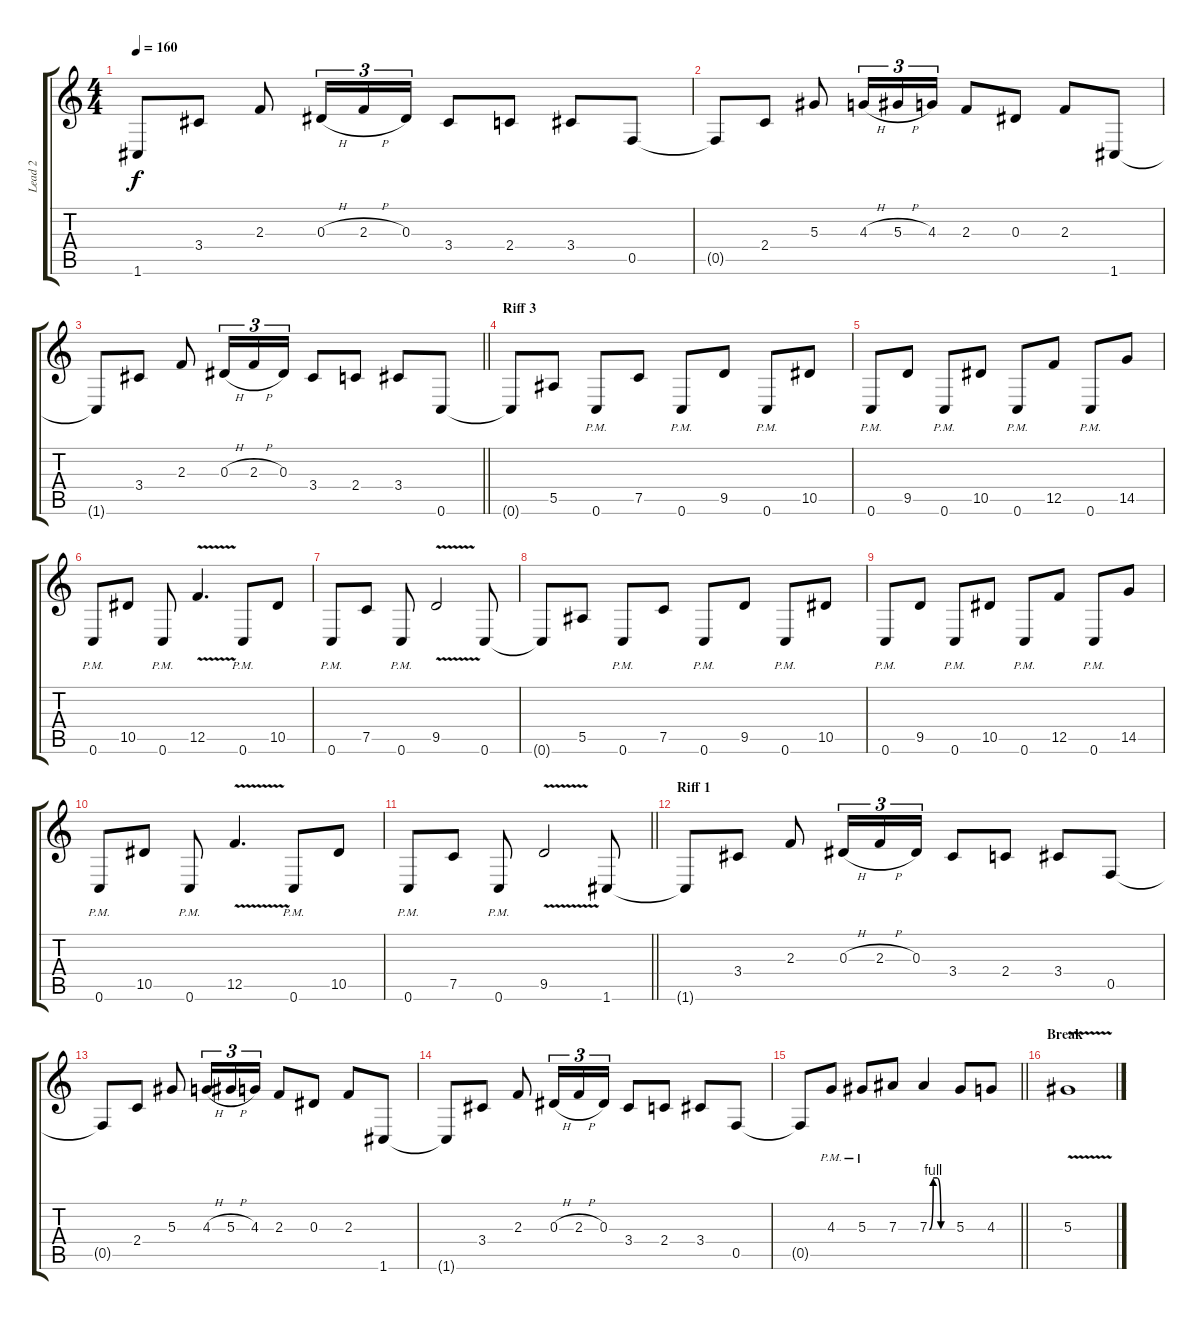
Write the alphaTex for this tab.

\track ("Lead 2" "Lead 2") {instrument distortionguitar}
\staff {score tabs}
\tuning (C4 G3 Eb3 Bb2 F2 C2) {hide}
\ts (4 4)
\tempo 160
\clef g2
\ks c
1.6{t}.8{dy f} 3.4.8 2.3.8 0.3{h}.16{tu (3 2)} 2.3{h}.16{tu (3 2)} 0.3.16{tu (3 2)} 3.4.8 2.4.8 3.4.8 0.5.8 |
0.5{t}.8 2.4.8 5.3.8 4.3{h}.16{tu (3 2)} 5.3{h}.16{tu (3 2)} 4.3.16{tu (3 2)} 2.3.8 0.3.8 2.3.8 1.6.8 |
\barLineRight lightlight
1.6{t}.8 3.4.8 2.3.8 0.3{h}.16{tu (3 2)} 2.3{h}.16{tu (3 2)} 0.3.16{tu (3 2)} 3.4.8 2.4.8 3.4.8 0.6.8 |
\section ("" "Riff 3")
0.6{t}.8 5.5.8 0.6{pm}.8 7.5.8 0.6{pm}.8 9.5.8 0.6{pm}.8 10.5.8 |
0.6{pm}.8 9.5.8 0.6{pm}.8 10.5.8 0.6{pm}.8 12.5.8 0.6{pm}.8 14.5.8 |
0.6{pm}.8 10.5.8 0.6{pm}.8 12.5{v}.4{d} 0.6{pm}.8 10.5.8 |
0.6{pm}.8 7.5.8 0.6{pm}.8 9.5{v}.2 0.6.8 |
0.6{t}.8 5.5.8 0.6{pm}.8 7.5.8 0.6{pm}.8 9.5.8 0.6{pm}.8 10.5.8 |
0.6{pm}.8 9.5.8 0.6{pm}.8 10.5.8 0.6{pm}.8 12.5.8 0.6{pm}.8 14.5.8 |
0.6{pm}.8 10.5.8 0.6{pm}.8 12.5{v}.4{d} 0.6{pm}.8 10.5.8 |
\barLineRight lightlight
0.6{pm}.8 7.5.8 0.6{pm}.8 9.5{v}.2 1.6.8 |
\section ("" "Riff 1")
1.6{t}.8 3.4.8 2.3.8 0.3{h}.16{tu (3 2)} 2.3{h}.16{tu (3 2)} 0.3.16{tu (3 2)} 3.4.8 2.4.8 3.4.8 0.5.8 |
0.5{t}.8 2.4.8 5.3.8 4.3{h}.16{tu (3 2)} 5.3{h}.16{tu (3 2)} 4.3.16{tu (3 2)} 2.3.8 0.3.8 2.3.8 1.6.8 |
1.6{t}.8 3.4.8 2.3.8 0.3{h}.16{tu (3 2)} 2.3{h}.16{tu (3 2)} 0.3.16{tu (3 2)} 3.4.8 2.4.8 3.4.8 0.5.8 |
\barLineRight lightlight
0.5{t}.8 4.3{pm}.8 5.3{pm}.8 7.3.8 7.3{be (custom 0 0 10 4 20 4 30 0 60 0)}.4 5.3.8 4.3.8 |
\section ("" "Break")
5.3{v}.1{volume 8}
